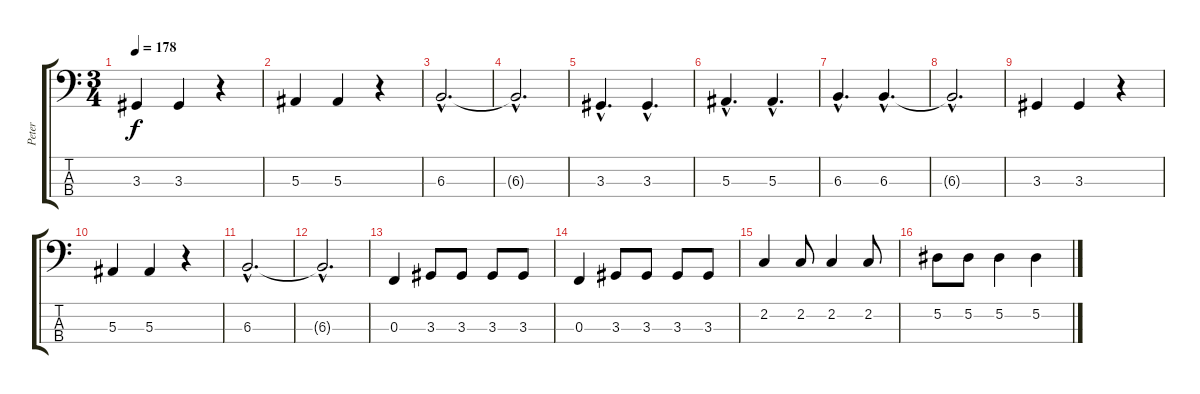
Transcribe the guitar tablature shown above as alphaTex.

\track ("Peter" "Peter") {instrument slapbass1}
\staff {score tabs}
\tuning (Eb2 Bb1 F1 C1) {hide}
\ts (3 4)
\tempo 178
\clef f4
\ks c
3.3.4{dy f} 3.3.4 r.4 |
5.3.4 5.3.4 r.4 |
6.3{hac}.2{d} |
6.3{hac t}.2{d} |
3.3{hac}.4{d} 3.3{hac}.4{d} |
5.3{hac}.4{d} 5.3{hac}.4{d} |
6.3{hac}.4{d} 6.3{hac}.4{d} |
6.3{hac t}.2{d} |
3.3.4 3.3.4 r.4 |
5.3.4 5.3.4 r.4 |
6.3{hac}.2{d} |
6.3{hac t}.2{d} |
0.3.4 3.3.8 3.3.8 3.3.8 3.3.8 |
0.3.4 3.3.8 3.3.8 3.3.8 3.3.8 |
2.2.4 2.2.8 2.2.4 2.2.8 |
5.2.8 5.2.8 5.2.4 5.2.4
